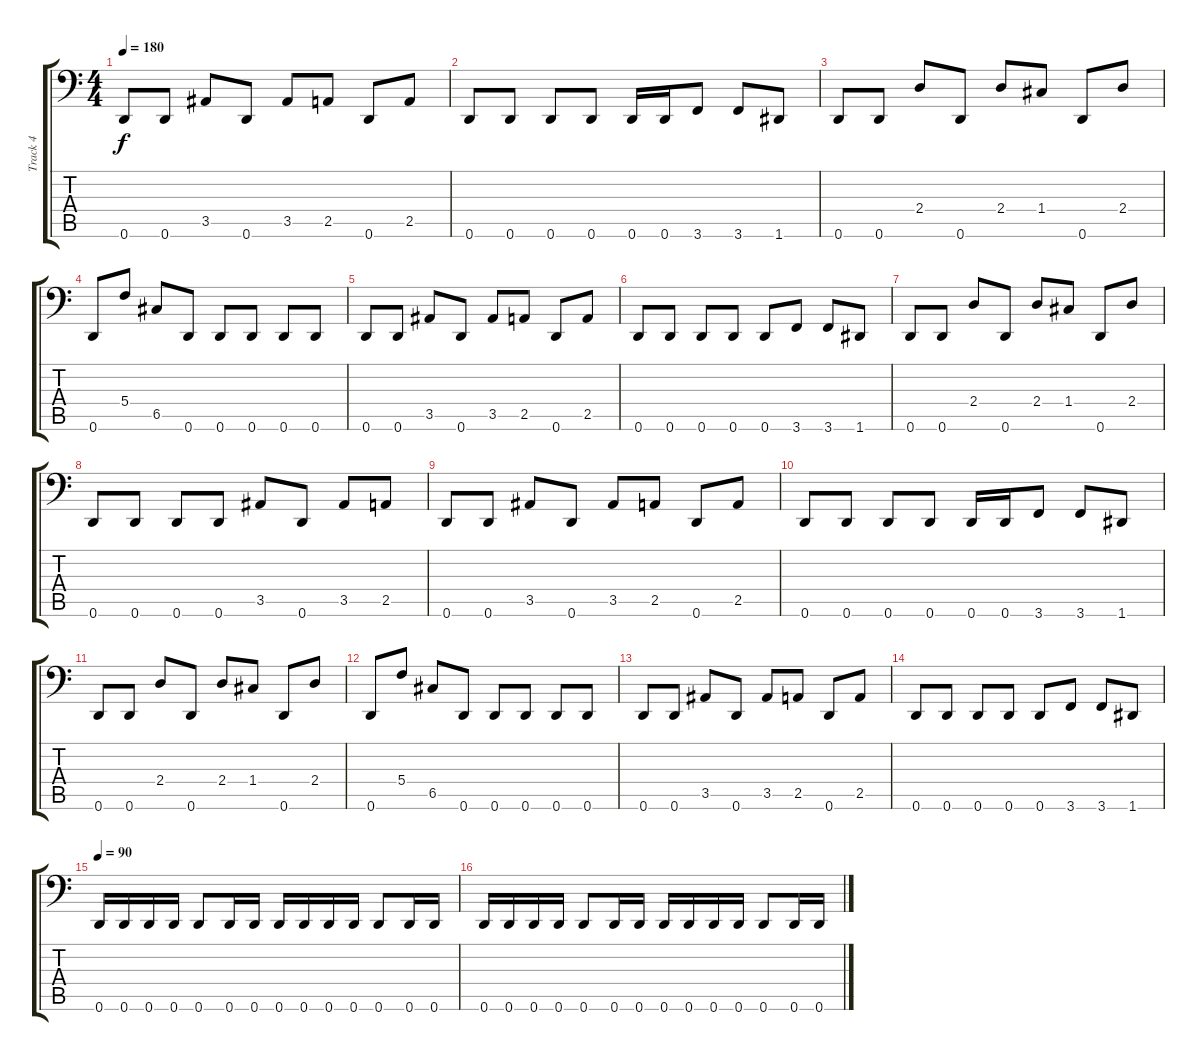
\track ("Track 4" "Track 4") {instrument electricbasspick}
\staff {score tabs}
\tuning (D3 A2 F2 C2 G1 D1) {hide}
\ts (4 4)
\tempo 180
\clef f4
\ks c
0.6.8{dy f} 0.6.8 3.5.8 0.6.8 3.5.8 2.5.8 0.6.8 2.5.8 |
0.6.8 0.6.8 0.6.8 0.6.8 0.6.16 0.6.16 3.6.8 3.6.8 1.6.8 |
0.6.8 0.6.8 2.4.8 0.6.8 2.4.8 1.4.8 0.6.8 2.4.8 |
0.6.8 5.4.8 6.5.8 0.6.8 0.6.8 0.6.8 0.6.8 0.6.8 |
0.6.8 0.6.8 3.5.8 0.6.8 3.5.8 2.5.8 0.6.8 2.5.8 |
0.6.8 0.6.8 0.6.8 0.6.8 0.6.8 3.6.8 3.6.8 1.6.8 |
0.6.8 0.6.8 2.4.8 0.6.8 2.4.8 1.4.8 0.6.8 2.4.8 |
0.6.8 0.6.8 0.6.8 0.6.8 3.5.8 0.6.8 3.5.8 2.5.8 |
0.6.8 0.6.8 3.5.8 0.6.8 3.5.8 2.5.8 0.6.8 2.5.8 |
0.6.8 0.6.8 0.6.8 0.6.8 0.6.16 0.6.16 3.6.8 3.6.8 1.6.8 |
0.6.8 0.6.8 2.4.8 0.6.8 2.4.8 1.4.8 0.6.8 2.4.8 |
0.6.8 5.4.8 6.5.8 0.6.8 0.6.8 0.6.8 0.6.8 0.6.8 |
0.6.8 0.6.8 3.5.8 0.6.8 3.5.8 2.5.8 0.6.8 2.5.8 |
0.6.8 0.6.8 0.6.8 0.6.8 0.6.8 3.6.8 3.6.8 1.6.8 |
\tempo 90
0.6.16 0.6.16 0.6.16 0.6.16 0.6.8 0.6.16 0.6.16 0.6.16 0.6.16 0.6.16 0.6.16 0.6.8 0.6.16 0.6.16 |
0.6.16 0.6.16 0.6.16 0.6.16 0.6.8 0.6.16 0.6.16 0.6.16 0.6.16 0.6.16 0.6.16 0.6.8 0.6.16 0.6.16
